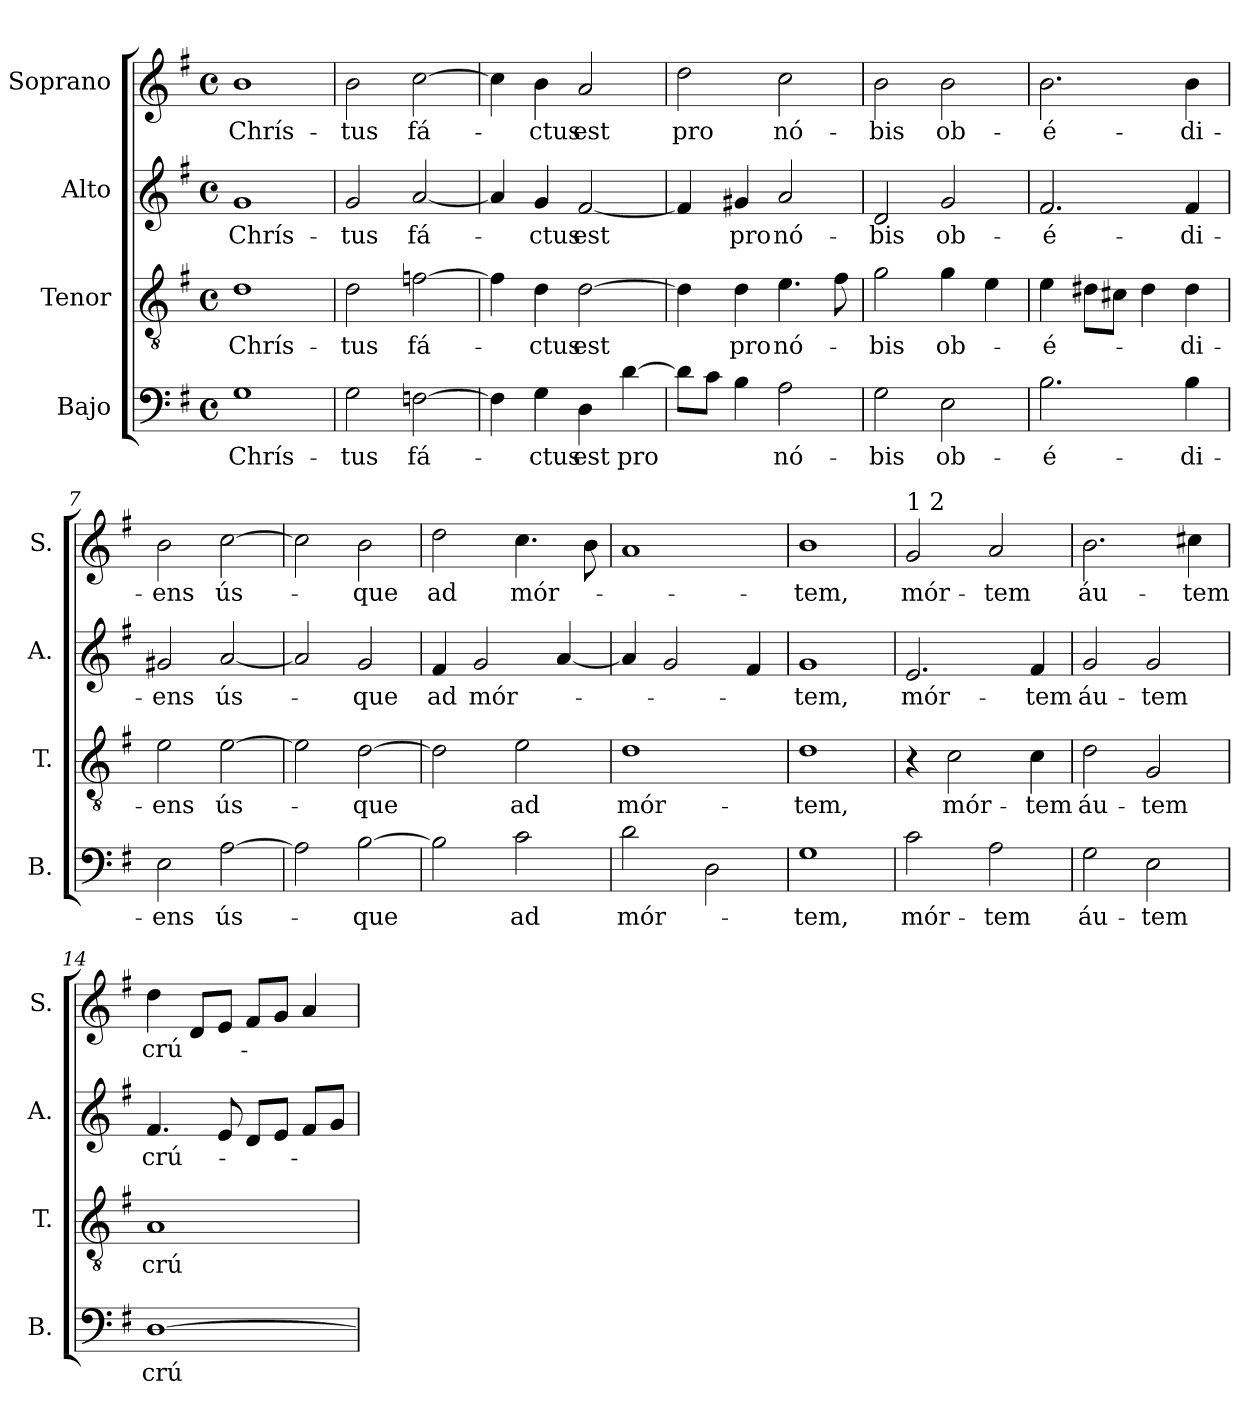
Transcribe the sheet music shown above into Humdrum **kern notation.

**kern	**text	**kern	**text	**kern	**text	**kern	**text
*part4	*part4	*part3	*part3	*part2	*part2	*part1	*part1
*staff4	*staff4	*staff3	*staff3	*staff2	*staff2	*staff1	*staff1
*I"Bajo	*	*I"Tenor	*	*I"Alto	*	*I"Soprano	*
*I'B.	*	*I'T.	*	*I'A.	*	*I'S.	*
*clefF4	*	*clefGv2	*	*clefG2	*	*clefG2	*
*k[f#]	*	*k[f#]	*	*k[f#]	*	*k[f#]	*
*G:	*	*G:	*	*G:	*	*G:	*
*M4/4	*	*M4/4	*	*M4/4	*	*M4/4	*
*met(c)	*	*met(c)	*	*met(c)	*	*met(c)	*
=1	=1	=1	=1	=1	=1	=1	=1
!	!LO:LY:b	!	!LO:LY:b	!	!LO:LY:b	!	!LO:LY:b
1G	Chrís-	1d	Chrís-	1g	Chrís-	1b	Chrís-
=2	=2	=2	=2	=2	=2	=2	=2
!	!LO:LY:b	!	!LO:LY:b	!	!LO:LY:b	!	!LO:LY:b
2G\	-tus	2d\	-tus	2g/	-tus	2b\	-tus
!	!LO:LY:b	!	!LO:LY:b	!	!LO:LY:b	!	!LO:LY:b
[>2Fn\	fá-	[>2fn\	fá-	[<2a/	fá-	[>2cc\	fá-
=3	=3	=3	=3	=3	=3	=3	=3
4F\]	.	4f\]	.	4a/]	.	4cc\]	.
!	!LO:LY:b	!	!LO:LY:b	!	!LO:LY:b	!	!LO:LY:b
4G\	-ctus	4d\	-ctus	4g/	-ctus	4b\	-ctus
!	!LO:LY:b	!	!LO:LY:b	!	!LO:LY:b	!	!LO:LY:b
4D\	est	[>2d\	est	[<2f#/	est	2a/	est
!	!LO:LY:b	!	!	!	!	!	!
[>4d\	pro	.	.	.	.	.	.
=4	=4	=4	=4	=4	=4	=4	=4
!	!	!	!	!	!	!	!LO:LY:b
8d\L]	.	4d\]	.	4f#/]	.	2dd\	pro
8c\J	.	.	.	.	.	.	.
!	!	!	!LO:LY:b	!	!LO:LY:b	!	!
4B\	.	4d\	pro	4g#X/	pro	.	.
!	!LO:LY:b	!	!LO:LY:b	!	!LO:LY:b	!	!LO:LY:b
2A\	nó-	4.e\	nó-	2a/	nó-	2cc\	nó-
.	.	8f#\	.	.	.	.	.
=5	=5	=5	=5	=5	=5	=5	=5
!	!LO:LY:b	!	!LO:LY:b	!	!LO:LY:b	!	!LO:LY:b
2G\	-bis	2g\	-bis	2d/	-bis	2b\	-bis
!	!LO:LY:b	!	!LO:LY:b	!	!LO:LY:b	!	!LO:LY:b
2E\	ob-	4g\	ob-	2g/	ob-	2b\	ob-
.	.	4e\	.	.	.	.	.
!!LO:LB:g=z
=6	=6	=6	=6	=6	=6	=6	=6
!	!LO:LY:b	!	!LO:LY:b	!	!LO:LY:b	!	!LO:LY:b
2.B\	-é-	4e\	-é-	2.f#/	-é-	2.b\	-é-
.	.	8d#X\L	.	.	.	.	.
.	.	8c#X\J	.	.	.	.	.
.	.	4d#\	.	.	.	.	.
!	!LO:LY:b	!	!LO:LY:b	!	!LO:LY:b	!	!LO:LY:b
4B\	-di-	4d#\	-di-	4f#/	-di-	4b\	-di-
=7	=7	=7	=7	=7	=7	=7	=7
!	!LO:LY:b	!	!LO:LY:b	!	!LO:LY:b	!	!LO:LY:b
2E\	-ens	2e\	-ens	2g#X/	-ens	2b\	-ens
!	!LO:LY:b	!	!LO:LY:b	!	!LO:LY:b	!	!LO:LY:b
[>2A\	ús-	[>2e\	ús-	[<2a/	ús-	[>2cc\	ús-
=8	=8	=8	=8	=8	=8	=8	=8
2A\]	.	2e\]	.	2a/]	.	2cc\]	.
!	!LO:LY:b	!	!LO:LY:b	!	!LO:LY:b	!	!LO:LY:b
[>2B\	-que	[>2d\	-que	2g/	-que	2b\	-que
=9	=9	=9	=9	=9	=9	=9	=9
!	!	!	!	!	!LO:LY:b	!	!LO:LY:b
2B\]	.	2d\]	.	4f#/	ad	2dd\	ad
!	!	!	!	!	!LO:LY:b	!	!
.	.	.	.	2g/	mór-	.	.
!	!LO:LY:b	!	!LO:LY:b	!	!	!	!LO:LY:b
2c\	ad	2e\	ad	.	.	4.cc\	mór-
.	.	.	.	[<4a/	.	.	.
.	.	.	.	.	.	8b\	.
=10	=10	=10	=10	=10	=10	=10	=10
!	!LO:LY:b	!	!LO:LY:b	!	!	!	!
2d\	mór-	1d	mór-	4a/]	.	1a	.
.	.	.	.	2g/	.	.	.
2D\	.	.	.	.	.	.	.
.	.	.	.	4f#/	.	.	.
=11	=11	=11	=11	=11	=11	=11	=11
!	!LO:LY:b	!	!LO:LY:b	!	!LO:LY:b	!	!LO:LY:b
1G	-tem,	1d	-tem,	1g	-tem,	1b	-tem,
!!LO:PB:g=z
=12	=12	=12	=12	=12	=12	=12	=12
!	!	!	!	!	!	!LO:TX:a:t=1 2	!
!	!LO:LY:b	!	!	!	!LO:LY:b	!	!LO:LY:b
2c\	mór-	4r	.	2.e/	mór-	2g/	mór-
!	!	!	!LO:LY:b	!	!	!	!
.	.	2c\	mór-	.	.	.	.
!	!LO:LY:b	!	!	!	!	!	!LO:LY:b
2A\	-tem	.	.	.	.	2a/	-tem
!	!	!	!LO:LY:b	!	!LO:LY:b	!	!
.	.	4c\	-tem	4f#/	-tem	.	.
=13	=13	=13	=13	=13	=13	=13	=13
!	!LO:LY:b	!	!LO:LY:b	!	!LO:LY:b	!	!LO:LY:b
2G\	áu-	2d\	áu-	2g/	áu-	2.b\	áu-
!	!LO:LY:b	!	!LO:LY:b	!	!LO:LY:b	!	!
2E\	-tem	2G/	-tem	2g/	-tem	.	.
!	!	!	!	!	!	!	!LO:LY:b
.	.	.	.	.	.	4cc#X\	-tem
=14	=14	=14	=14	=14	=14	=14	=14
!	!LO:LY:b	!	!LO:LY:b	!	!LO:LY:b	!	!LO:LY:b
[>1D	crú-	1A	crú-	4.f#/	crú-	4dd\	crú-
.	.	.	.	.	.	8d/L	.
.	.	.	.	8e/	.	8e/J	.
.	.	.	.	8d/L	.	8f#/L	.
.	.	.	.	8e/J	.	8g/J	.
.	.	.	.	8f#/L	.	4a/	.
.	.	.	.	8g/J	.	.	.
=	=	=	=	=	=	=	=
*-	*-	*-	*-	*-	*-	*-	*-
